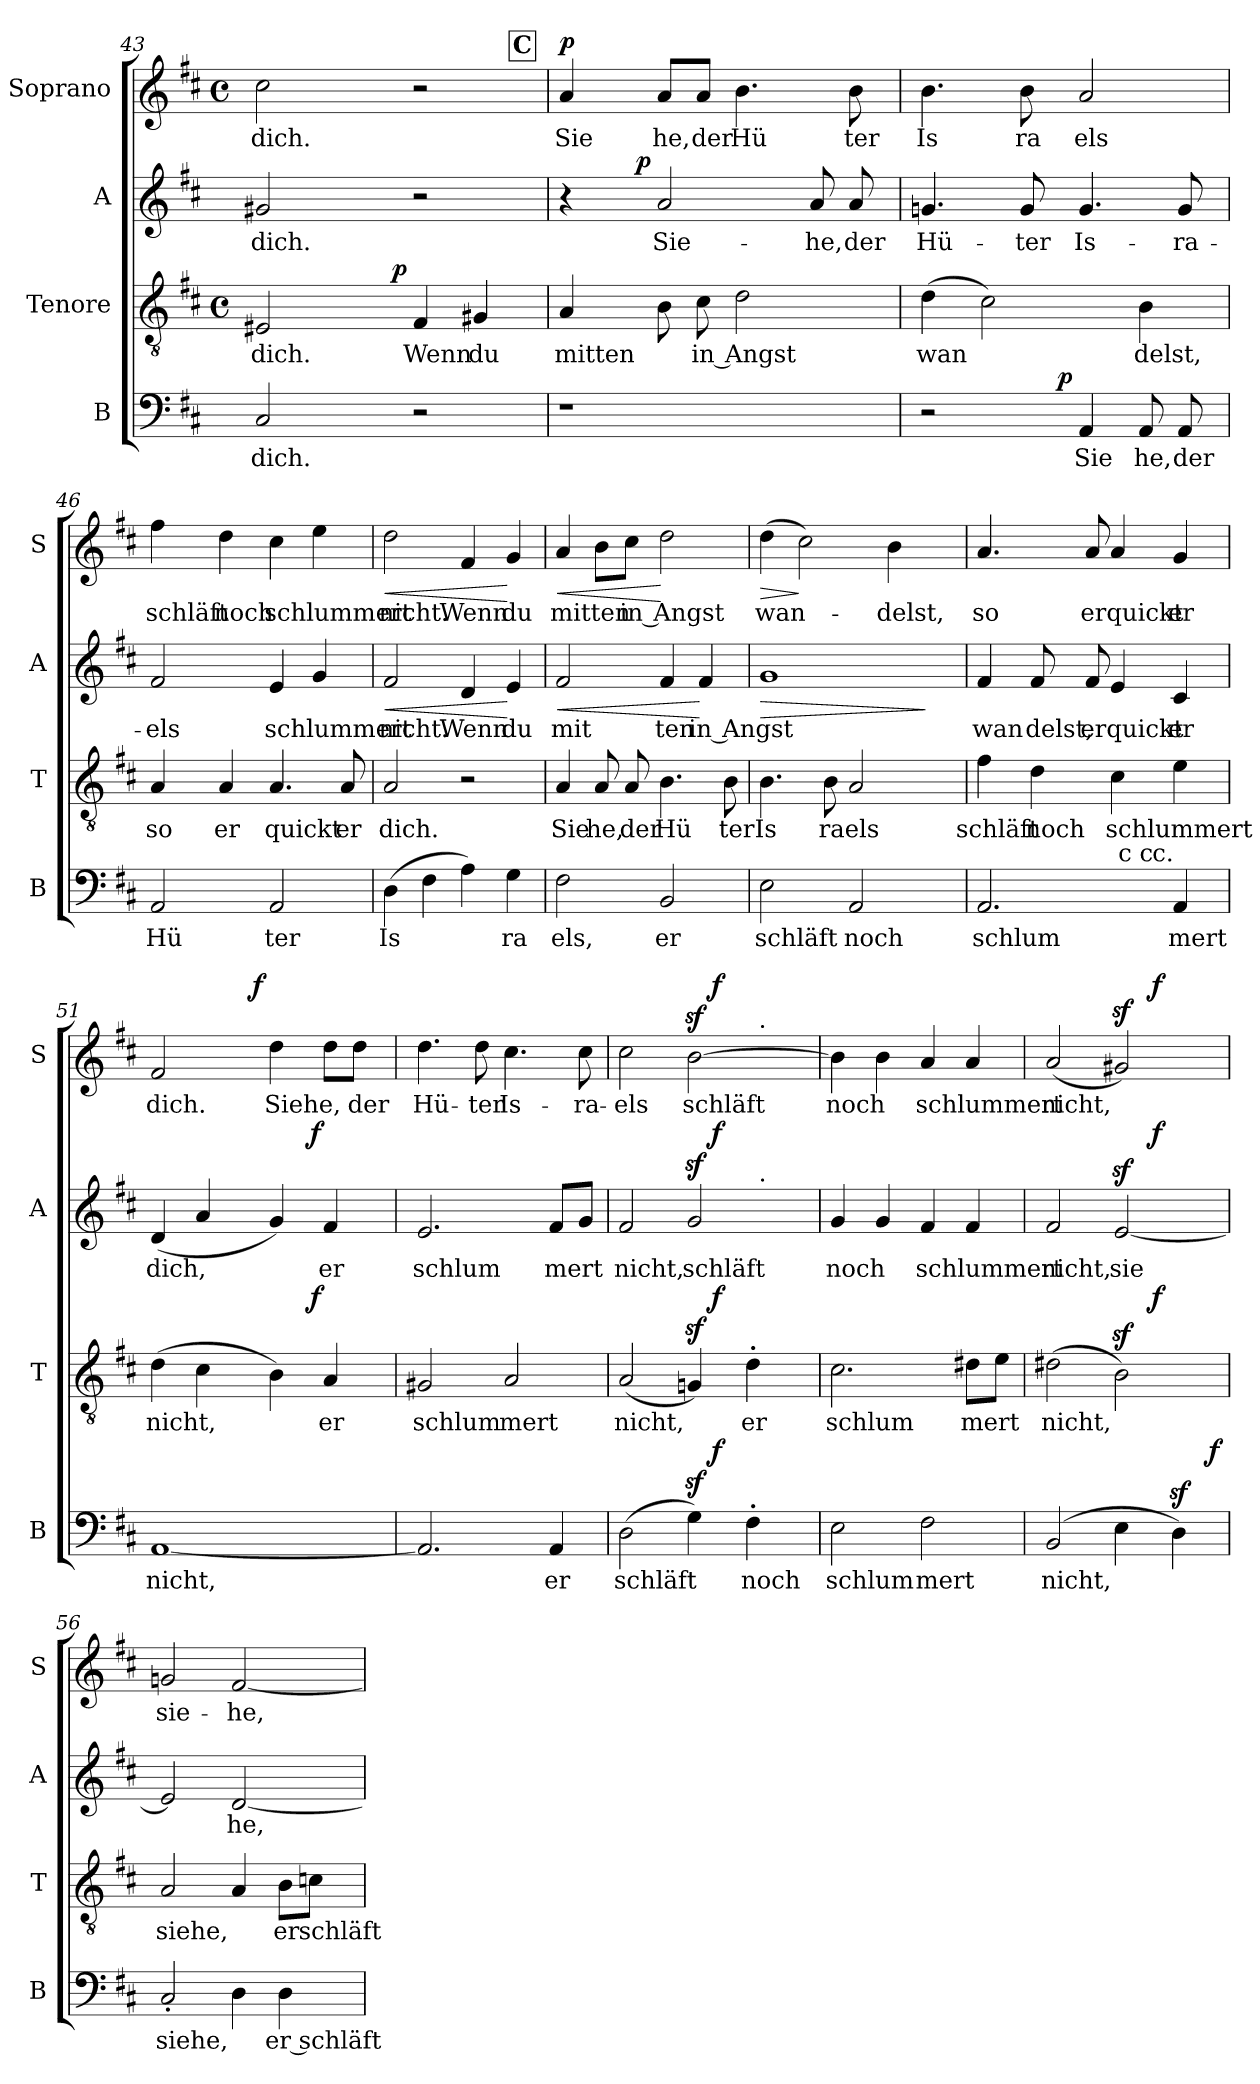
**kern	**text	**dynam	**kern	**text	**dynam	**kern	**text	**dynam	**kern	**text	**dynam
*part4	*part4	*part4	*part3	*part3	*part3	*part2	*part2	*part2	*part1	*part1	*part1
*staff4	*staff4	*staff4	*staff3	*staff3	*staff3	*staff2	*staff2	*staff2	*staff1	*staff1	*staff1
*I"B	*	*	*I"Tenore	*	*	*I"A	*	*	*I"Soprano	*	*
*I'B	*	*	*I'T	*	*	*I'A	*	*	*I'S	*	*
!!LO:LB:g=z
*clefF4	*	*	*clefGv2	*	*	*clefG2	*	*	*clefG2	*	*
*k[f#c#]	*	*	*k[f#c#]	*	*	*k[f#c#]	*	*	*k[f#c#]	*	*
*D:	*	*	*D:	*	*	*D:	*	*	*D:	*	*
*	*	*	*M4/4	*	*	*	*	*	*M4/4	*	*
*	*	*	*met(c)	*	*	*	*	*	*met(c)	*	*
!!LO:REH:place=s1:a:B:fs=12:t=C:qo=3.75
=43	=43	=43	=43	=43	=43	=43	=43	=43	=43	=43	=43
!	!LO:LY:b:cj	!	!	!LO:LY:b:cj	!	!	!LO:LY:b:cj	!	!	!LO:LY:b:cj	!
*	*	*	*^	*	*	*	*	*	*	*	*
2C#/	dich.	.	2E#X/	4ryy	dich.	.	2g#X/	dich.	.	2cc#\	dich.	.
.	.	.	.	8ryy	.	.	.	.	.	.	.	.
.	.	.	.	16ryy	.	.	.	.	.	.	.	.
.	.	.	.	64ryy	.	.	.	.	.	.	.	.
!	!	!	!	!	!	!LO:DY:a	!	!	!	!	!	!
.	.	.	.	2ryy	.	p	.	.	.	.	.	.
!	!	!	!	!	!LO:LY:b:cj	!	!	!	!	!	!	!
2r	.	.	4F#/	.	Wenn	.	2r	.	.	2r	.	.
!	!	!	!	!	!LO:LY:b:cj	!	!	!	!	!	!	!
.	.	.	4G#X/	.	du	.	.	.	.	.	.	.
.	.	.	.	32.ryy	.	.	.	.	.	.	.	.
=44	=44	=44	=44	=44	=44	=44	=44	=44	=44	=44	=44	=44
!	!	!	!	!	!LO:LY:b:cj	!	!	!	!	!	!LO:LY:b:cj	!LO:DY:a
*	*	*	*v	*v	*	*	*^	*	*	*	*	*
1r	.	.	4A/	mitten	.	4r	8ryy	.	.	4a/	Sie	p
.	.	.	.	.	.	.	16ryy	.	.	.	.	.
.	.	.	.	.	.	.	64ryy	.	.	.	.	.
!	!	!	!	!	!	!	!	!	!LO:DY:a	!	!	!
.	.	.	.	.	.	.	2ryy	.	p	.	.	.
!	!	!	!	!	!	!	!	!LO:LY:b:cj	!	!	!LO:LY:b:cj	!
.	.	.	8B\	.	.	2a/	.	Sie-	.	8a/L	he,	.
!	!	!	!	!LO:LY:b:cj	!	!	!	!	!	!	!LO:LY:b:cj	!
.	.	.	8c#\	in Angst	.	.	.	.	.	8a/J	der	.
!	!	!	!	!	!	!	!	!	!	!	!LO:LY:b:cj	!
.	.	.	2d\	.	.	.	.	.	.	4.b\	Hü	.
.	.	.	.	.	.	.	4ryy	.	.	.	.	.
!	!	!	!	!	!	!	!	!LO:LY:b:cj	!	!	!	!
.	.	.	.	.	.	8a/	.	-he,	.	.	.	.
!	!	!	!	!	!	!	!	!LO:LY:b:cj	!	!	!LO:LY:b:cj	!
.	.	.	.	.	.	8a/	.	der	.	8b\	ter	.
.	.	.	.	.	.	.	32.ryy	.	.	.	.	.
=45	=45	=45	=45	=45	=45	=45	=45	=45	=45	=45	=45	=45
!	!	!	!	!LO:LY:b	!	!	!	!LO:LY:b:cj	!	!	!LO:LY:b:cj	!
*^	*	*	*	*	*	*v	*v	*	*	*	*	*
2r	4ryy	.	.	(>4d\	wan	.	4.gn/	Hü-	.	4.b\	Is	.
.	8ryy	.	.	2c#\)	.	.	.	.	.	.	.	.
!	!	!	!	!	!	!	!	!LO:LY:b:cj	!	!	!LO:LY:b:cj	!
.	16ryy	.	.	.	.	.	8g/	-ter	.	8b\	ra	.
.	64ryy	.	.	.	.	.	.	.	.	.	.	.
!	!	!	!LO:DY:a	!	!	!	!	!	!	!	!	!
.	2ryy	.	p	.	.	.	.	.	.	.	.	.
!	!	!LO:LY:b:cj	!	!	!	!	!	!LO:LY:b:cj	!	!	!LO:LY:b:cj	!
4AA/	.	Sie	.	.	.	.	4.g/	Is-	.	2a/	els	.
!	!	!LO:LY:b:cj	!	!	!LO:LY:b:cj	!	!	!	!	!	!	!
8AA/	.	he,	.	4B\	delst,	.	.	.	.	.	.	.
!	!	!LO:LY:b:cj	!	!	!	!	!	!LO:LY:b:cj	!	!	!	!
8AA/	.	der	.	.	.	.	8g/	-ra-	.	.	.	.
.	32.ryy	.	.	.	.	.	.	.	.	.	.	.
=46	=46	=46	=46	=46	=46	=46	=46	=46	=46	=46	=46	=46
!	!	!LO:LY:b:cj	!	!	!LO:LY:b:cj	!	!	!LO:LY:b:cj	!	!	!LO:LY:b:cj	!
*v	*v	*	*	*	*	*	*	*	*	*	*	*
2AA/	Hü	.	4A/	so	.	2f#/	-els	.	4ff#\	schläft	.
!	!	!	!	!LO:LY:b:cj	!	!	!	!	!	!LO:LY:b:cj	!
.	.	.	4A/	er	.	.	.	.	4dd\	noch	.
!	!LO:LY:b:cj	!	!	!LO:LY:b:cj	!	!	!LO:LY:b:cj	!	!	!LO:LY:b:cj	!
2AA/	ter	.	4.A/	quickt	.	4e/	schlummert	.	4cc#\	schlummert	.
.	.	.	.	.	.	4g/	.	.	4ee\	.	.
!	!	!	!	!LO:LY:b:cj	!	!	!	!	!	!	!
.	.	.	8A/	er	.	.	.	.	.	.	.
=47	=47	=47	=47	=47	=47	=47	=47	=47	=47	=47	=47
!	!LO:LY:b:cj	!	!	!LO:LY:b:cj	!	!	!LO:LY:b:cj	!LO:HP:b	!	!LO:LY:b:cj	!LO:HP:b
(>4D\	Is	.	2A/	dich.	.	2f#/	nicht.	<	2dd\	nicht.	<
4F#\	.	.	.	.	.	.	.	.	.	.	.
!	!	!	!	!	!	!	!LO:LY:b:cj	!	!	!LO:LY:b:cj	!
4A\)	.	.	2r	.	.	4d/	Wenn	.	4f#/	Wenn	.
!	!LO:LY:b:cj	!	!	!	!	!	!LO:LY:b:cj	!	!	!LO:LY:b:cj	!
4G\	ra	.	.	.	.	4e/	du	[	4g/	du	[
!!LO:LB:g=z
=48	=48	=48	=48	=48	=48	=48	=48	=48	=48	=48	=48
!	!LO:LY:b:cj	!	!	!LO:LY:b:cj	!	!	!LO:LY:b:cj	!LO:HP:b	!	!LO:LY:b:cj	!LO:HP:b
2F#\	els,	.	4A/	Sie	.	2f#/	mit	<	4a/	mitten	<
!	!	!	!	!LO:LY:b:cj	!	!	!	!	!	!	!
.	.	.	8A/	he,	.	.	.	.	8b\L	.	.
!	!	!	!	!LO:LY:b:cj	!	!	!	!	!	!LO:LY:b:cj	!
.	.	.	8A/	der	.	.	.	.	8cc#\J	in Angst	.
!	!LO:LY:b:cj	!	!	!LO:LY:b:cj	!	!	!LO:LY:b:cj	!	!	!	!
2BB/	er	.	4.B\	Hü	.	4f#/	ten	.	2dd\	.	[
!	!	!	!	!	!	!	!LO:LY:b:cj	!	!	!	!
.	.	.	.	.	.	4f#/	in Angst	[	.	.	.
!	!	!	!	!LO:LY:b:cj	!	!	!	!	!	!	!
.	.	.	8B\	ter	.	.	.	.	.	.	.
=49	=49	=49	=49	=49	=49	=49	=49	=49	=49	=49	=49
!	!LO:LY:b:cj	!	!	!LO:LY:b:cj	!	!	!	!LO:HP:b	!	!LO:LY:b	!LO:HP:b
2E\	schläft	.	4.B\	Is	.	1g	.	>	(>4dd\	wan-	>
.	.	.	.	.	.	.	.	.	2cc#\)	.	]
!	!	!	!	!LO:LY:b	!	!	!	!	!	!	!
.	.	.	8B\	raels	.	.	.	.	.	.	.
!	!LO:LY:b:cj	!	!	!	!	!	!	!	!	!	!
2AA/	noch	.	2A/	.	.	.	.	.	.	.	.
!	!	!	!	!	!	!	!	!	!	!LO:LY:b:cj	!
.	.	.	.	.	.	.	.	.	4b\	-delst,	.
.	.	.	.	.	.	.	.	]	.	.	.
=50	=50	=50	=50	=50	=50	=50	=50	=50	=50	=50	=50
!	!LO:LY:b:cj	!	!	!LO:LY:b:cj	!	!	!LO:LY:b:cj	!	!	!LO:LY:b:cj	!
*^	*	*	*	*	*	*	*	*	*	*	*
*	*^	*	*	*	*	*	*	*	*	*	*	*
2.AA/	2ryy	2ryy	schlum	.	4f#\	schläft	.	4f#/	wan	.	4.a/	so	.
!	!	!	!	!	!	!LO:LY:b:cj	!	!	!LO:LY:b:cj	!	!	!	!
.	.	.	.	.	4d\	noch	.	8f#/	delst,	.	.	.	.
!	!	!	!	!	!	!	!	!	!LO:LY:b	!	!	!LO:LY:b	!
.	.	.	.	.	.	.	.	8f#/	erquickt	.	8a/	erquickt	.
!	!	!	!	!	!	!LO:LY:b:cj	!	!	!	!	!	!	!
.	64ryy	8ryy	.	.	4c#\	schlummert	.	4e/	.	.	4a/	.	.
!	!LO:TX:a:t=c c	!	!	!	!	!	!	!	!	!	!	!	!
.	4ryy	.	.	.	.	.	.	.	.	.	.	.	.
.	.	32ryy	.	.	.	.	.	.	.	.	.	.	.
!	!	!LO:TX:a:t=c.	!	!	!	!	!	!	!	!	!	!	!
.	.	4ryy	.	.	.	.	.	.	.	.	.	.	.
!	!	!	!LO:LY:b:cj	!	!	!	!	!	!LO:LY:b:cj	!	!	!LO:LY:b:cj	!
4AA/	.	.	mert	.	4e\	.	.	4c#/	er	.	4g/	er	.
.	8...ryy	.	.	.	.	.	.	.	.	.	.	.	.
.	.	16.ryy	.	.	.	.	.	.	.	.	.	.	.
=51	=51	=51	=51	=51	=51	=51	=51	=51	=51	=51	=51	=51	=51
!	!	!	!LO:LY:b	!	!	!LO:LY:b	!	!	!LO:LY:b	!	!	!LO:LY:b:cj	!
*v	*v	*v	*	*	*^	*	*	*^	*	*	*^	*	*
[<1AA	nicht,	.	(>4d\	2ryy	nicht,	.	(<4d/	2ryy	dich,	.	2f#/	4ryy	dich.	.
.	.	.	4c#\	.	.	.	4a/	.	.	.	.	8ryy	.	.
.	.	.	.	.	.	.	.	.	.	.	.	16ryy	.	.
.	.	.	.	.	.	.	.	.	.	.	.	64ryy	.	.
!	!	!	!	!	!	!	!	!	!	!	!	!	!	!LO:DY:a
.	.	.	.	.	.	.	.	.	.	.	.	2ryy	.	f
!	!	!	!	!	!	!	!	!	!	!	!	!	!LO:LY:b:cj	!
.	.	.	4B\)	8..ryy	.	.	4g/)	8..ryy	.	.	4dd\	.	Siehe,	.
!	!	!	!	!	!	!LO:DY:a	!	!	!	!LO:DY:a	!	!	!	!
.	.	.	.	4ryy	.	f	.	4ryy	.	f	.	.	.	.
!	!	!	!	!	!LO:LY:b:cj	!	!	!	!LO:LY:b:cj	!	!	!	!	!
.	.	.	4A/	.	er	.	4f#/	.	er	.	8dd\L	.	.	.
!	!	!	!	!	!	!	!	!	!	!	!	!	!LO:LY:b:cj	!
.	.	.	.	.	.	.	.	.	.	.	8dd\J	.	der	.
.	.	.	.	.	.	.	.	.	.	.	.	32.ryy	.	.
.	.	.	.	32ryy	.	.	.	32ryy	.	.	.	.	.	.
=52	=52	=52	=52	=52	=52	=52	=52	=52	=52	=52	=52	=52	=52	=52
!	!	!	!	!	!LO:LY:b:cj	!	!	!	!LO:LY:b:cj	!	!	!	!LO:LY:b:cj	!
*	*	*	*v	*v	*	*	*	*	*	*	*v	*v	*	*
*	*	*	*	*	*	*v	*v	*	*	*	*	*
2.AA/]	.	.	2G#X/	schlum	.	2.e/	schlum	.	4.dd\	Hü-	.
!	!	!	!	!	!	!	!	!	!	!LO:LY:b:cj	!
.	.	.	.	.	.	.	.	.	8dd\	-ter	.
!	!	!	!	!LO:LY:b:cj	!	!	!	!	!	!LO:LY:b:cj	!
.	.	.	2A/	mert	.	.	.	.	4.cc#\	Is-	.
!	!LO:LY:b:cj	!	!	!	!	!	!LO:LY:b	!	!	!	!
4AA/	er	.	.	.	.	8f#/L	mert	.	.	.	.
!	!	!	!	!	!	!	!	!	!	!LO:LY:b:cj	!
.	.	.	.	.	.	8g/J	.	.	8cc#\	-ra-	.
=53	=53	=53	=53	=53	=53	=53	=53	=53	=53	=53	=53
!	!LO:LY:b	!	!	!LO:LY:b	!	!	!LO:LY:b:cj	!	!	!LO:LY:b:cj	!
*^	*	*	*^	*	*	*^	*	*	*^	*	*
*	*	*	*	*	*	*	*	*	*^	*	*	*	*^	*	*
(>2D\	2ryy	schläft	.	(<2A/	2ryy	nicht,	.	2f#/	2ryy	2ryy	nicht,	.	2cc#\	2ryy	2ryy	-els	.
!	!	!	!	!	!	!	!	!	!	!	!LO:LY:b	!	!	!	!	!LO:LY:b	!
4Gz>\)	16.ryy	.	.	4Gnz>/)	16.ryy	.	.	2gz>/	16.ryy	4ryy	schläft	.	[>2bz>\	16.ryy	4ryy	schläft	.
!	!	!	!LO:DY:a	!	!	!	!LO:DY:a	!	!	!	!	!LO:DY:a	!	!	!	!	!LO:DY:a
.	4ryy	.	f	.	4ryy	.	f	.	4ryy	.	.	f	.	4ryy	.	.	f
!	!	!LO:LY:b:cj	!	!	!	!LO:LY:b:cj	!	!	!	!	!	!	!	!	!	!	!
4F#'>\	.	noch	.	4d'>\	.	er	.	.	.	32ryy	.	.	.	.	32ryy	.	.
!	!	!	!	!	!	!	!	!	!	!	!	!	!	!	!LO:TX:a:t=.	!	!
!	!	!	!	!	!	!	!	!	!	!LO:TX:a:t=.	!	!	!	!	!	!	!
.	.	.	.	.	.	.	.	.	.	8..ryy	.	.	.	.	8..ryy	.	.
.	8ryy	.	.	.	8ryy	.	.	.	8ryy	.	.	.	.	8ryy	.	.	.
.	32ryy	.	.	.	32ryy	.	.	.	32ryy	.	.	.	.	32ryy	.	.	.
!!LO:PB:g=z
=54	=54	=54	=54	=54	=54	=54	=54	=54	=54	=54	=54	=54	=54	=54	=54	=54	=54
!	!	!LO:LY:b:cj	!	!	!	!LO:LY:b:cj	!	!	!	!	!LO:LY:b	!	!	!	!	!LO:LY:b	!
*v	*v	*	*	*	*	*	*	*v	*v	*v	*	*	*v	*v	*v	*	*
*	*	*	*v	*v	*	*	*	*	*	*	*	*
2E\	schlum	.	2.c#\	schlum	.	4g/	noch	.	4b\]	noch	.
.	.	.	.	.	.	4g/	.	.	4b\	.	.
!	!LO:LY:b:cj	!	!	!	!	!	!LO:LY:b:cj	!	!	!LO:LY:b:cj	!
2F#\	mert	.	.	.	.	4f#/	schlummert	.	4a/	schlummert	.
!	!	!	!	!LO:LY:b	!	!	!	!	!	!	!
.	.	.	8d#X\L	mert	.	4f#/	.	.	4a/	.	.
.	.	.	8e\J	.	.	.	.	.	.	.	.
=55	=55	=55	=55	=55	=55	=55	=55	=55	=55	=55	=55
!	!LO:LY:b	!	!	!LO:LY:b	!	!	!LO:LY:b:cj	!	!	!LO:LY:b	!
*^	*	*	*^	*	*	*^	*	*	*^	*	*
(>2BB/	2...ryy	nicht,	.	(>2d#X\	2ryy	nicht,	.	2f#/	2ryy	nicht,	.	(<2a/	2ryy	nicht,	.
!	!	!	!	!	!	!	!	!	!	!LO:LY:b	!	!	!	!	!
4E\	.	.	.	2Bz>\)	8.ryy	.	.	[<2ez>/	8.ryy	sie	.	2g#Xz>/)	8.ryy	.	.
!	!	!	!	!	!	!	!LO:DY:a	!	!	!	!LO:DY:a	!	!	!	!LO:DY:a
.	.	.	.	.	4ryy	.	f	.	4ryy	.	f	.	4ryy	.	f
4Dz>\)	.	.	.	.	.	.	.	.	.	.	.	.	.	.	.
!	!	!	!LO:DY:a	!	!	!	!	!	!	!	!	!	!	!	!
.	16ryy	.	f	.	16ryy	.	.	.	16ryy	.	.	.	16ryy	.	.
=56	=56	=56	=56	=56	=56	=56	=56	=56	=56	=56	=56	=56	=56	=56	=56
!	!	!	!	!	!	!	!	!LO:TX:a:t=.	!	!	!	!	!	!	!
!	!	!	!	!LO:TX:a:t=.	!	!	!	!	!	!	!	!	!	!	!
!	!	!LO:LY:b	!	!	!	!LO:LY:b	!	!	!	!	!	!	!	!LO:LY:b:cj	!
*v	*v	*	*	*	*	*	*	*v	*v	*	*	*v	*v	*	*
*	*	*	*v	*v	*	*	*	*	*	*	*	*
2C#'>/	siehe,	.	2A/	siehe,	.	2e/]	.	.	2gn/	sie-	.
!	!	!	!	!	!	!	!LO:LY:b	!	!	!LO:LY:b	!
4D\	.	.	4A/	.	.	[<2d/	he,	.	[<2f#/	-he,	.
!	!LO:LY:b:cj	!	!	!LO:LY:b:cj	!	!	!	!	!	!	!
4D\	er schläft	.	8B\L	er	.	.	.	.	.	.	.
!	!	!	!	!LO:LY:b	!	!	!	!	!	!	!
.	.	.	8cn\J	schläft	.	.	.	.	.	.	.
=	=	=	=	=	=	=	=	=	=	=	=
*-	*-	*-	*-	*-	*-	*-	*-	*-	*-	*-	*-
